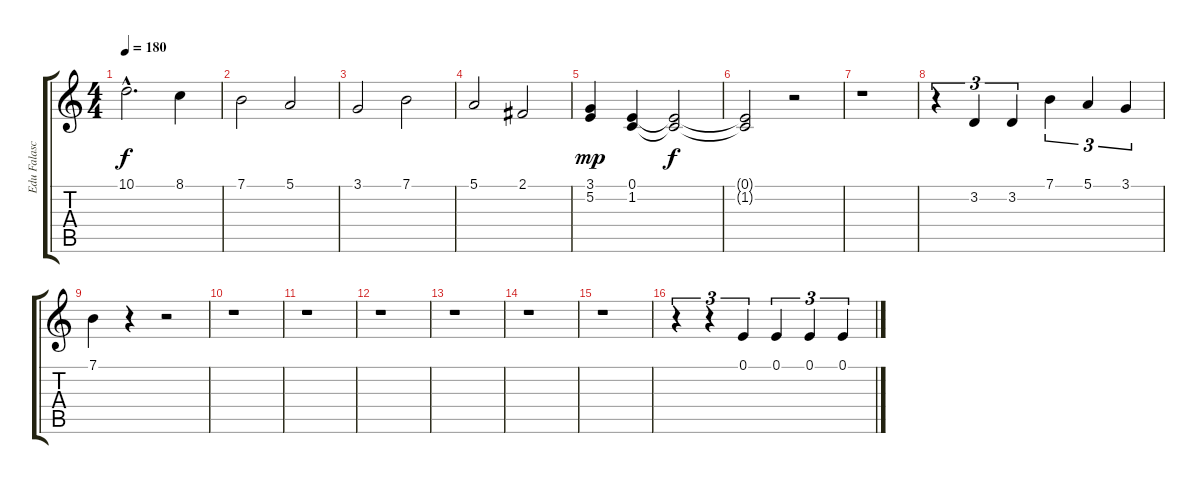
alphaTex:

\track ("Edu Falaschi" "Edu Falasc") {instrument clarinet}
\staff {score tabs}
\tuning (E4 B3 G3 D3 A2 E2) {hide}
\ts (4 4)
\tempo 180
\clef g2
\ks c
10.1{hac}.2{d dy f} 8.1.4 |
7.1.2 5.1.2 |
3.1.2 7.1.2 |
5.1.2 2.1.2 |
(3.1 5.2).4{dy mp} (0.1 1.2).4 (0.1{t} 1.2{t}).2{dy f} |
(0.1{t} 1.2{t}).2 r.2 |
r.1 |
r.4{tu (3 2)} 3.2.4{tu (3 2)} 3.2.4{tu (3 2)} 7.1.4{tu (3 2)} 5.1.4{tu (3 2)} 3.1.4{tu (3 2)} |
7.1.4 r.4 r.2 |
r.1 |
r.1 |
r.1 |
r.1 |
r.1 |
r.1 |
r.4{tu (3 2)} r.4{tu (3 2)} 0.1.4{tu (3 2)} 0.1.4{tu (3 2)} 0.1.4{tu (3 2)} 0.1.4{tu (3 2)}
